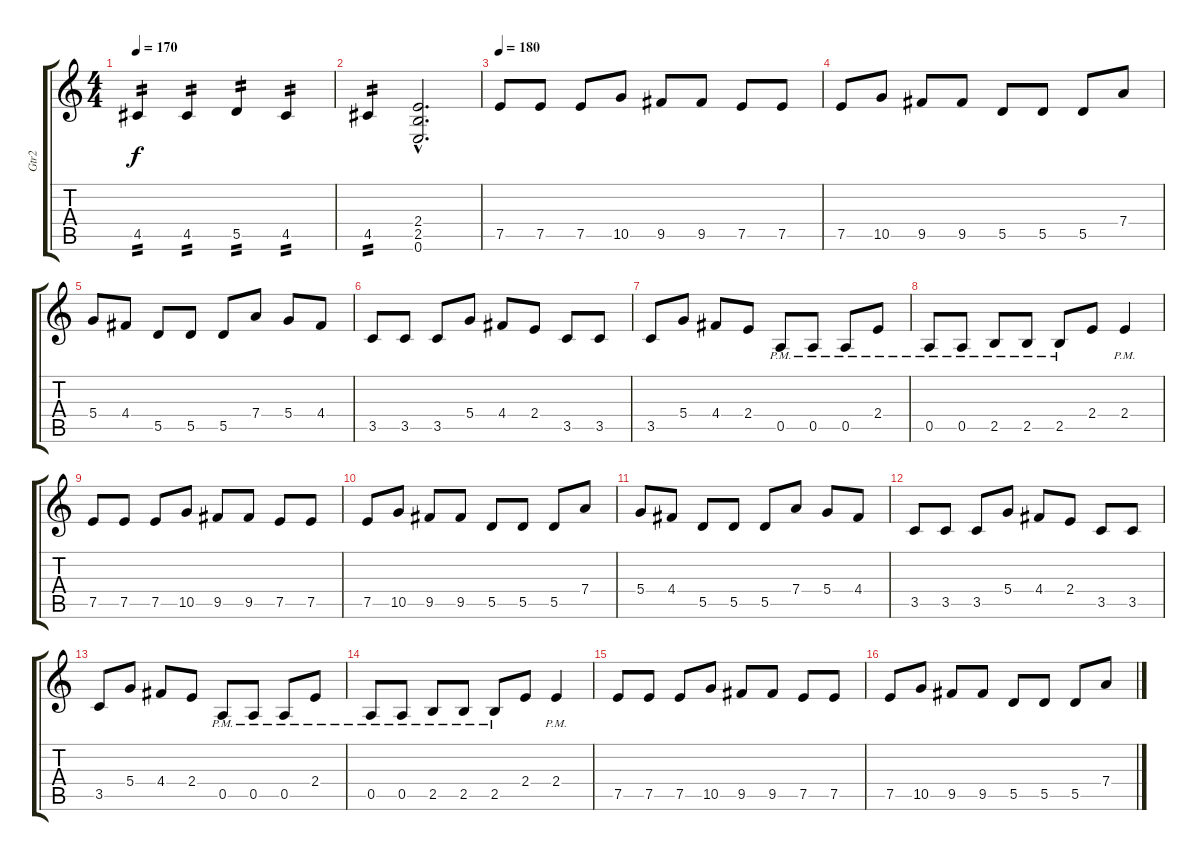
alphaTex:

\track ("Gtr2" "Gtr2") {instrument overdrivenguitar}
\staff {score tabs}
\tuning (E4 B3 G3 D3 A2 E2) {hide}
\ts (4 4)
\tempo 170
\clef g2
\ks c
4.5.4{tp 2 dy f} 4.5.4{tp 2} 5.5.4{tp 2} 4.5.4{tp 2} |
4.5.4{tp 2} (2.4{hac} 2.5{hac} 0.6{hac}).2{d} |
\tempo 180
7.5.8 7.5.8 7.5.8 10.5.8 9.5.8 9.5.8 7.5.8 7.5.8 |
7.5.8 10.5.8 9.5.8 9.5.8 5.5.8 5.5.8 5.5.8 7.4.8 |
5.4.8 4.4.8 5.5.8 5.5.8 5.5.8 7.4.8 5.4.8 4.4.8 |
3.5.8 3.5.8 3.5.8 5.4.8 4.4.8 2.4.8 3.5.8 3.5.8 |
3.5.8 5.4.8 4.4.8 2.4.8 0.5{pm}.8 0.5{pm}.8 0.5{pm}.8 2.4{pm}.8 |
0.5{pm}.8 0.5{pm}.8 2.5{pm}.8 2.5{pm}.8 2.5{pm}.8 2.4.8 2.4{pm}.4 |
7.5.8 7.5.8 7.5.8 10.5.8 9.5.8 9.5.8 7.5.8 7.5.8 |
7.5.8 10.5.8 9.5.8 9.5.8 5.5.8 5.5.8 5.5.8 7.4.8 |
5.4.8 4.4.8 5.5.8 5.5.8 5.5.8 7.4.8 5.4.8 4.4.8 |
3.5.8 3.5.8 3.5.8 5.4.8 4.4.8 2.4.8 3.5.8 3.5.8 |
3.5.8 5.4.8 4.4.8 2.4.8 0.5{pm}.8 0.5{pm}.8 0.5{pm}.8 2.4{pm}.8 |
0.5{pm}.8 0.5{pm}.8 2.5{pm}.8 2.5{pm}.8 2.5{pm}.8 2.4.8 2.4{pm}.4 |
7.5.8 7.5.8 7.5.8 10.5.8 9.5.8 9.5.8 7.5.8 7.5.8 |
7.5.8 10.5.8 9.5.8 9.5.8 5.5.8 5.5.8 5.5.8 7.4.8
